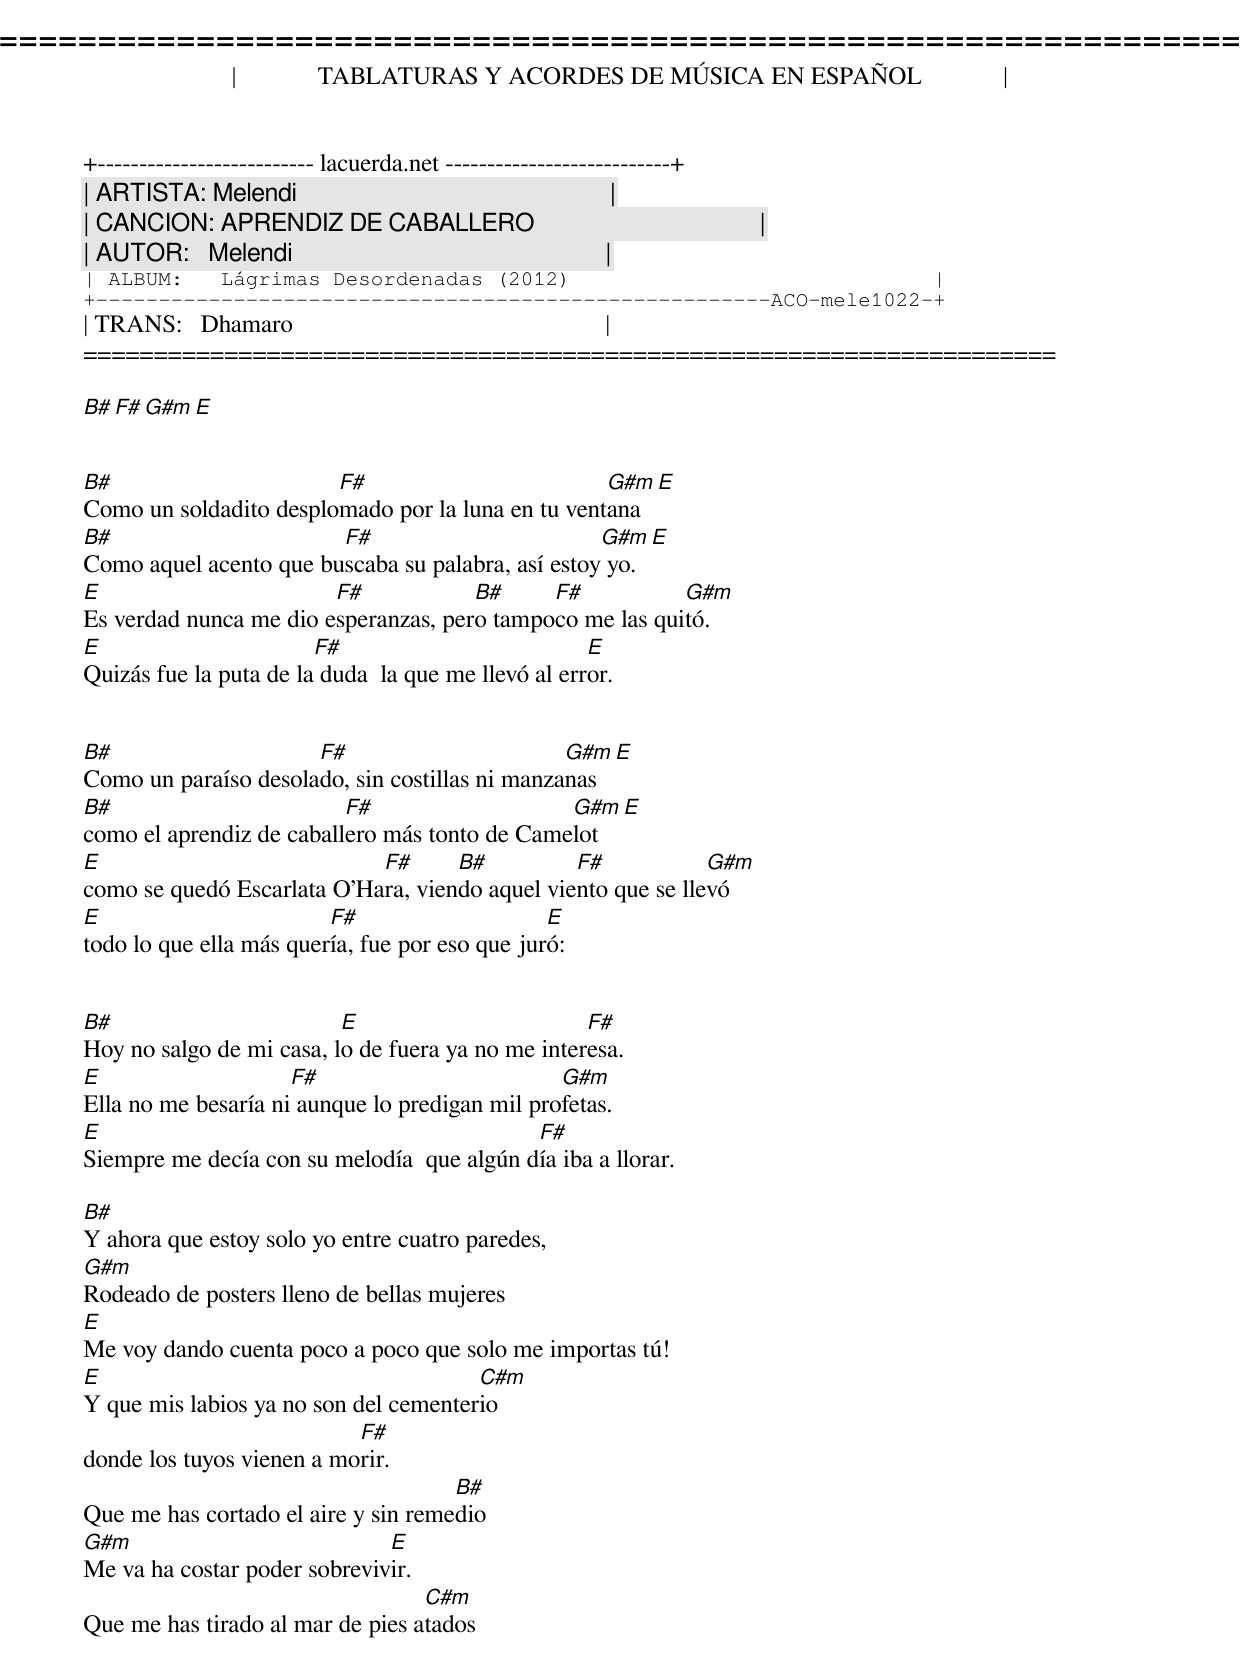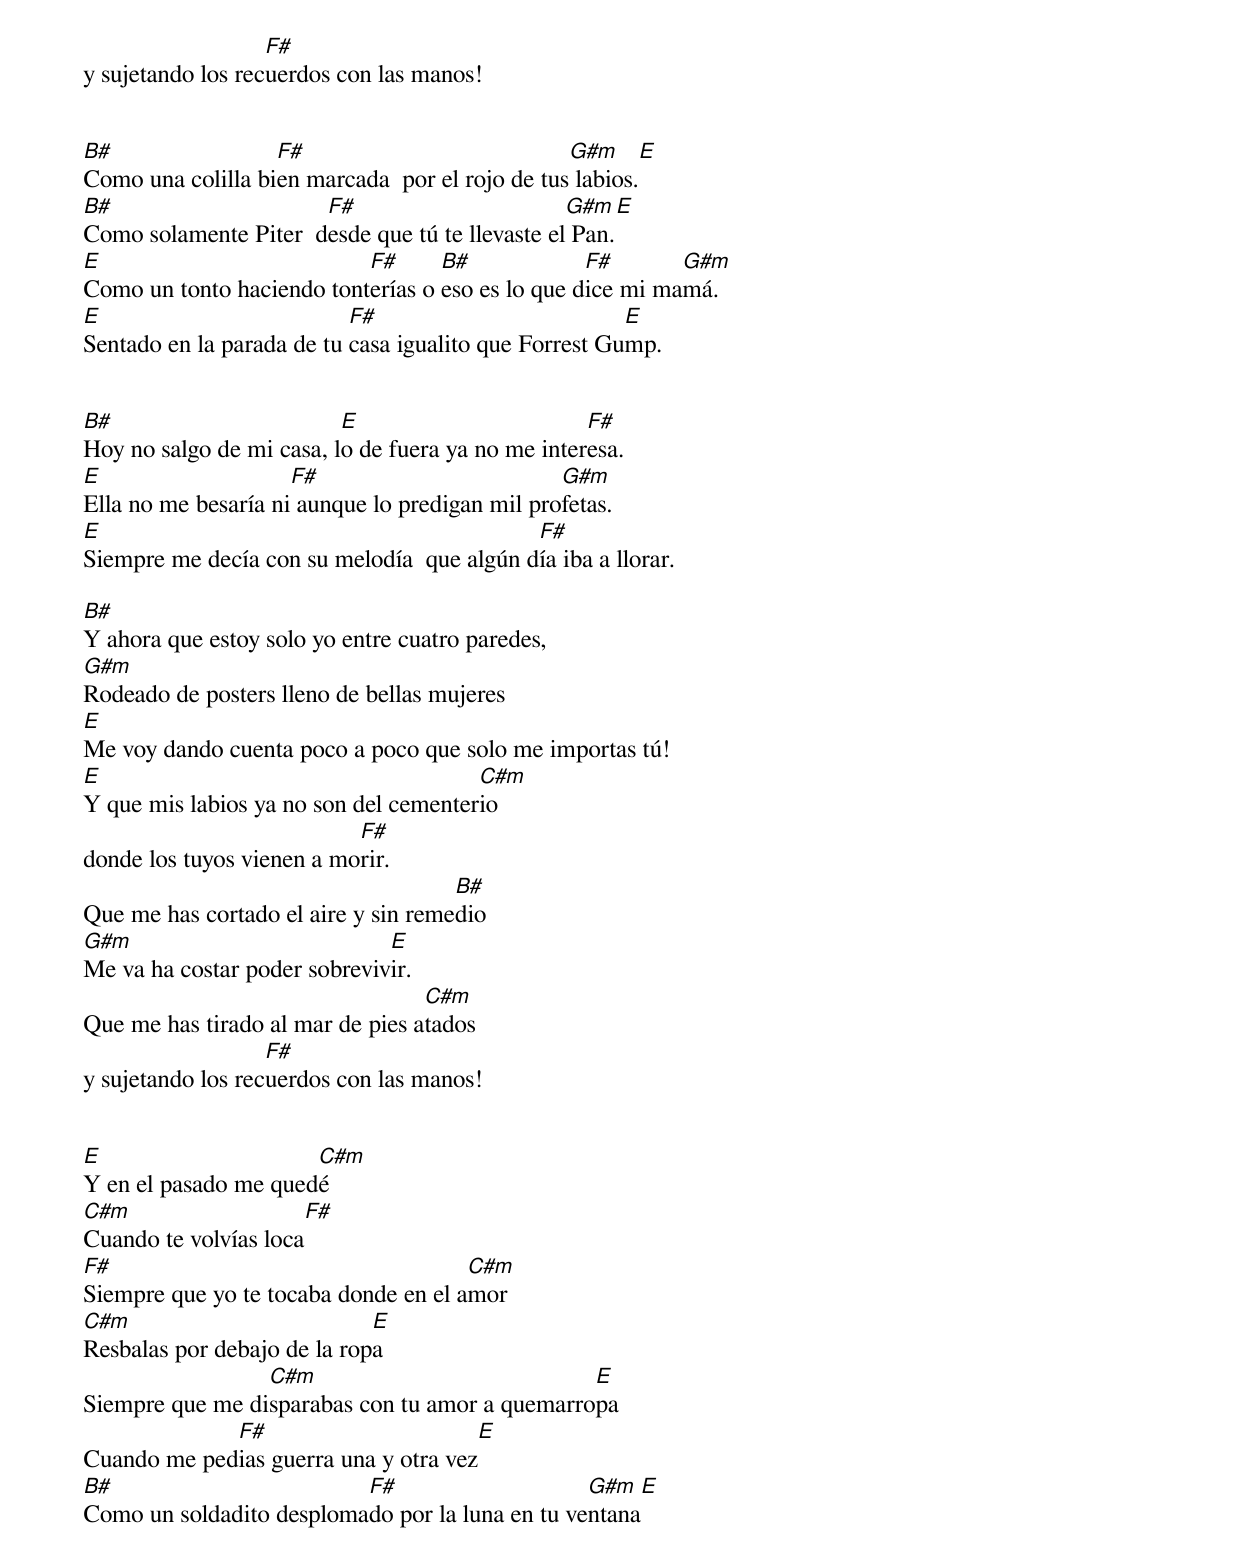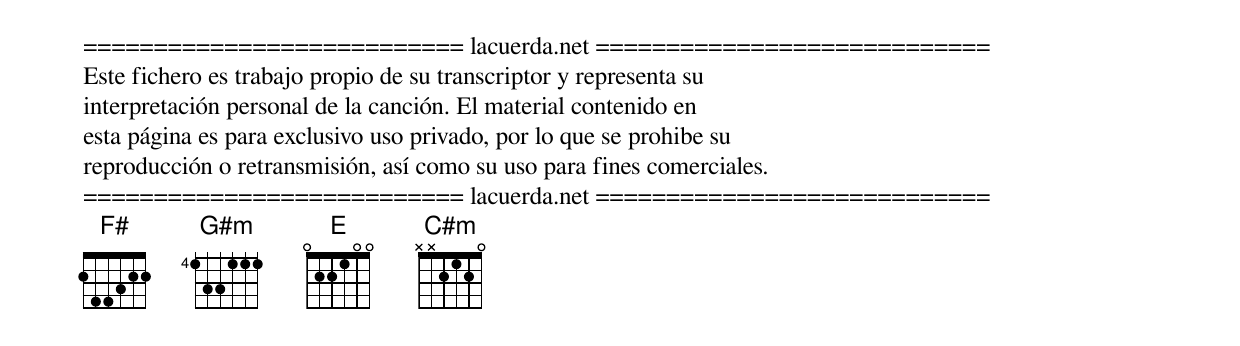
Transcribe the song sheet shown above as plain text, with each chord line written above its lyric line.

=====================================================================
|             TABLATURAS Y ACORDES DE MÚSICA EN ESPAÑOL             |
+-------------------------- lacuerda.net ---------------------------+
| ARTISTA: Melendi                                                  |
| CANCION: APRENDIZ DE CABALLERO                                    |
| AUTOR:   Melendi                                                  |
| ALBUM:   Lágrimas Desordenadas (2012)                             |
+------------------------------------------------------ACO-mele1022-+
| TRANS:   Dhamaro                                                  |
=====================================================================

B#  F# G#m E


B#                      F#                         G#m    E
Como un soldadito desplomado por la luna en tu ventana
B#                      F#                         G#m    E
Como aquel acento que buscaba su palabra, así estoy yo.
E                       F#            B#     F#           G#m
Es verdad nunca me dio esperanzas, pero tampoco me las quitó.
E                       F#                           E
Quizás fue la puta de la duda  la que me llevó al error.


B#                    F#                        G#m   E
Como un paraíso desolado, sin costillas ni manzanas
B#                        F#                   G#m    E
como el aprendiz de caballero más tonto de Camelot
E                           F#      B#          F#            G#m
como se quedó Escarlata O'Hara, viendo aquel viento que se llevó
E                        F#                     E
todo lo que ella más quería, fue por eso que juró:


B#                        E                        F#
Hoy no salgo de mi casa, lo de fuera ya no me interesa.
E                    F#                         G#m
Ella no me besaría ni aunque lo predigan mil profetas.
E                                           F#
Siempre me decía con su melodía  que algún día iba a llorar.

B#
Y ahora que estoy solo yo entre cuatro paredes,
G#m
Rodeado de posters lleno de bellas mujeres
E
Me voy dando cuenta poco a poco que solo me importas tú!
E                                      C#m
Y que mis labios ya no son del cementerio
                           F#
donde los tuyos vienen a morir.
                                     B#
Que me has cortado el aire y sin remedio
G#m                           E
Me va ha costar poder sobrevivir.
                                  C#m
Que me has tirado al mar de pies atados
                   F#
y sujetando los recuerdos con las manos!


B#                 F#                            G#m     E
Como una colilla bien marcada  por el rojo de tus labios.
B#                     F#                        G#m     E
Como solamente Piter  desde que tú te llevaste el Pan.
E                          F#      B#             F#       G#m
Como un tonto haciendo tonterías o eso es lo que dice mi mamá.
E                          F#                          E
Sentado en la parada de tu casa igualito que Forrest Gump.


B#                        E                        F#
Hoy no salgo de mi casa, lo de fuera ya no me interesa.
E                    F#                         G#m
Ella no me besaría ni aunque lo predigan mil profetas.
E                                           F#
Siempre me decía con su melodía  que algún día iba a llorar.

B#
Y ahora que estoy solo yo entre cuatro paredes,
G#m
Rodeado de posters lleno de bellas mujeres
E
Me voy dando cuenta poco a poco que solo me importas tú!
E                                      C#m
Y que mis labios ya no son del cementerio
                           F#
donde los tuyos vienen a morir.
                                     B#
Que me has cortado el aire y sin remedio
G#m                           E
Me va ha costar poder sobrevivir.
                                  C#m
Que me has tirado al mar de pies atados
                   F#
y sujetando los recuerdos con las manos!


E                     C#m
Y en el pasado me quedé
C#m                   F#
Cuando te volvías loca
F#                                    C#m
Siempre que yo te tocaba donde en el amor
C#m                          E
Resbalas por debajo de la ropa
                 C#m                            E
Siempre que me disparabas con tu amor a quemarropa
             F#                        E
Cuando me pedias guerra una y otra vez
B#                        F#                     G#m   E
Como un soldadito desplomado por la luna en tu ventana


=========================== lacuerda.net ============================
Este fichero es trabajo propio de su transcriptor y representa su
interpretación personal de la canción. El material contenido en
esta página es para exclusivo uso privado, por lo que se prohibe su
reproducción o retransmisión, así como su uso para fines comerciales.
=========================== lacuerda.net ============================
